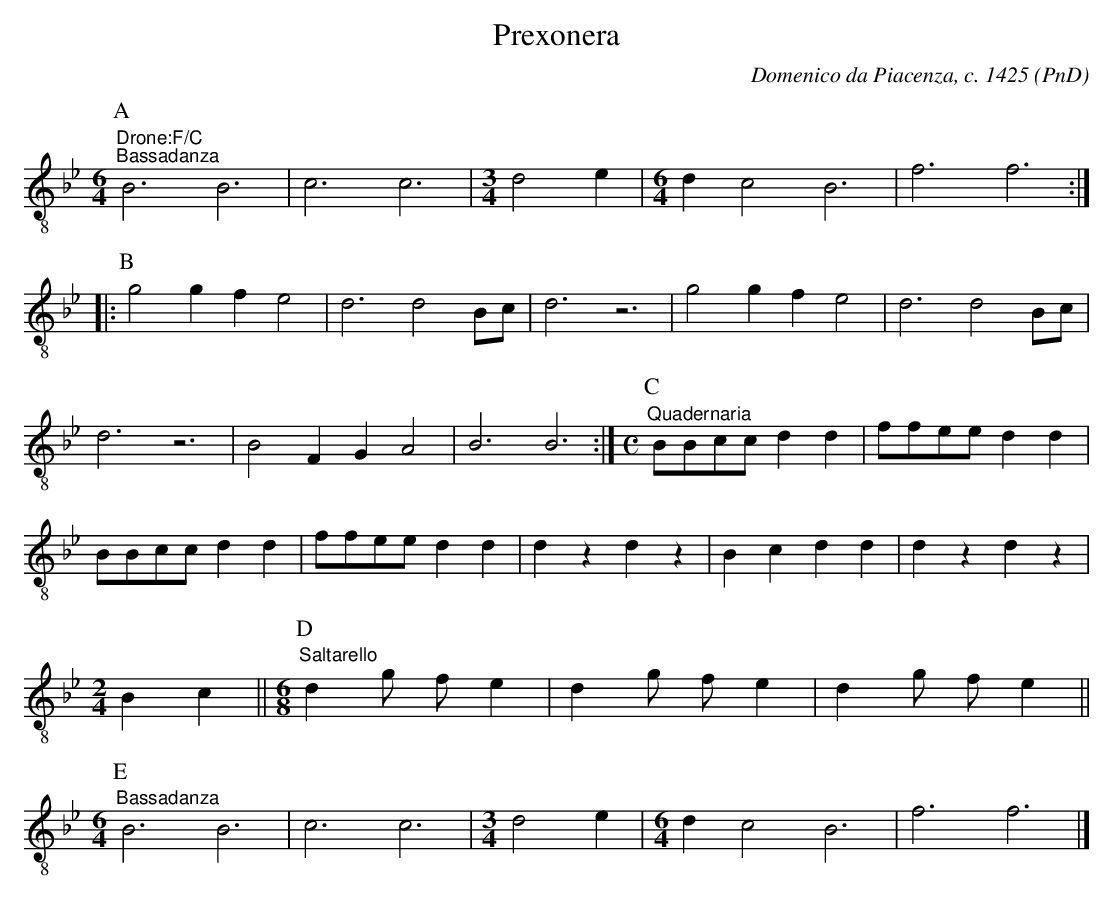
X:1
T:Prexonera
C:Domenico da Piacenza, c. 1425 (PnD)
K:Bb major
K:clef=G-8
M:6/4
L:1/8
P:A
"^Drone:F/C;Bassadanza"B6 B6 | c6 c6 |
M:3/4
d4e2 |
M:6/4
d2c4 B6 | f6 f6 ::
P:B
g4g2 f2e4 | d6 d4Bc | d6 z6 | g4g2 f2e4 |
d6 d4Bc | d6 z6 | B4F2 G2A4 | B6 B6 :|
M:C
P:C
"^Quadernaria"BBcc d2d2 | ffee d2d2 | BBcc d2d2 | ffee d2d2 | d2z2 d2z2 | B2c2 d2d2 |
d2z2 d2z2 |
M:2/4
B2 c2 ||
M:6/8
P:D
"^Saltarello"d2g fe2 | d2g fe2 | d2g fe2 ||
M:6/4
P:E
"^Bassadanza"B6 B6 | c6 c6 |
M:3/4
d4e2 |
M:6/4
d2c4 B6 | f6 f6 |]
